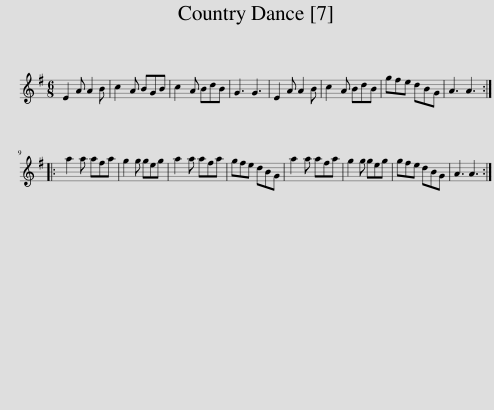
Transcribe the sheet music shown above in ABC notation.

X:1
L:1/8
M:6/8
I:linebreak $
K:G
V:1 treble
V:1
 E2 A A2 B | c2 A BGB | c2 A BdB | G3 G3 | E2 A A2 B | %5
 c2 A BdB | gfe dBG | A3 A3 ::$ a2 a afa | g2 g geg | %10
 a2 a afa | gfe dBG | a2 a afa | g2 g geg | gfe dBG | %15
 A3 A3 :| %16
